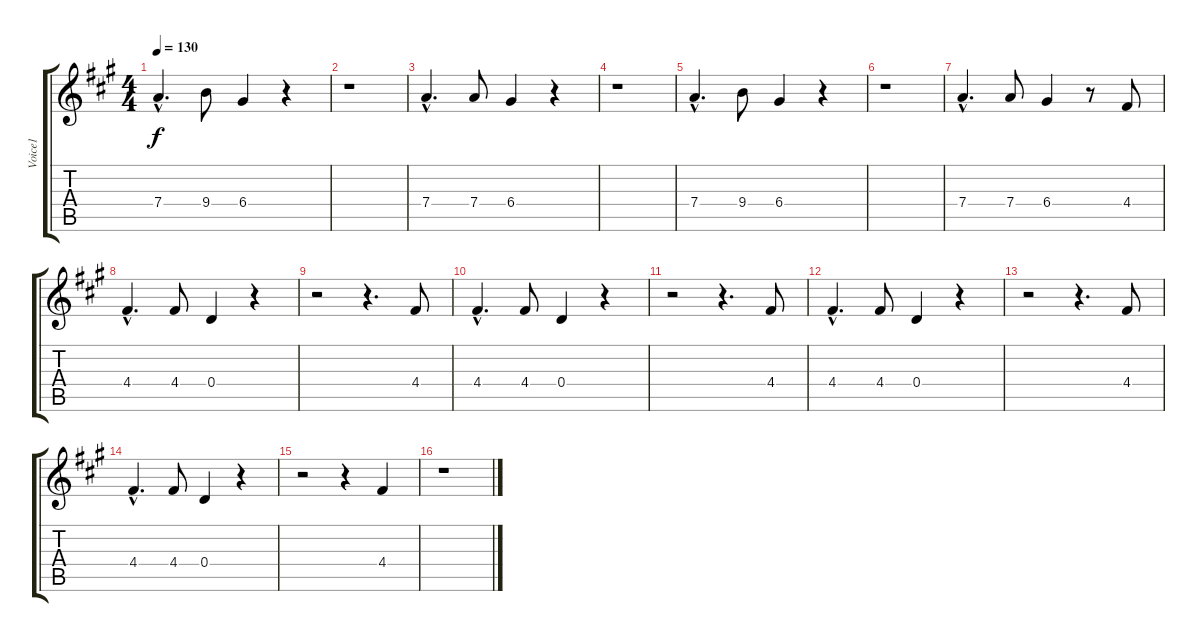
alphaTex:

\track ("Voice1" "Voice1") {instrument distortionguitar}
\staff {score tabs}
\tuning (E4 B3 G3 D3 A2 E2) {hide}
\ts (4 4)
\tempo 130
\clef g2
\ks f#minor
7.4{hac}.4{d dy f} 9.4.8 6.4.4 r.4 |
r.1 |
7.4{hac}.4{d} 7.4.8 6.4.4 r.4 |
r.1 |
7.4{hac}.4{d} 9.4.8 6.4.4 r.4 |
r.1 |
7.4{hac}.4{d} 7.4.8 6.4.4 r.8 4.4.8 |
4.4{hac}.4{d} 4.4.8 0.4.4 r.4 |
r.2 r.4{d} 4.4.8 |
4.4{hac}.4{d} 4.4.8 0.4.4 r.4 |
r.2 r.4{d} 4.4.8 |
4.4{hac}.4{d} 4.4.8 0.4.4 r.4 |
r.2 r.4{d} 4.4.8 |
4.4{hac}.4{d} 4.4.8 0.4.4 r.4 |
r.2 r.4 4.4.4 |
r.1
